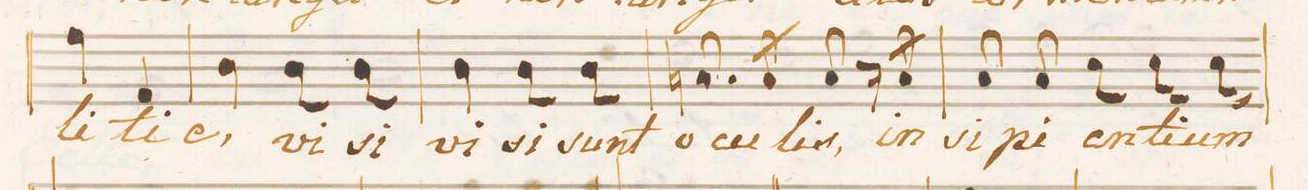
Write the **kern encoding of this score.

**kern	**text	**dynam
*I"Basso.	*	*
*clefF4	*	*
*k[f#]	*	*
*M2/4	*	*
4A\	-li-	.
4AA/	-ti-	.
=24	=24	=24
4D\	-e,	.
8D\	vi-	.
8D\	-si	.
=25	=25	=25
4D\	vi-	.
8D\	-si	.
8D\	sunt	.
=26	=26	=26
8.Cn/	o-	.
16C/	-cu-	.
8C/	-lis,	.
16r	.	.
16C/	in-	.
=27	=27	=27
8C/	-si-	.
8C/	-pi-	.
8E\	-en-	.
16E\	-ti-	.
16E\	-um	.
=28	=28	=28
*-	*-	*-
